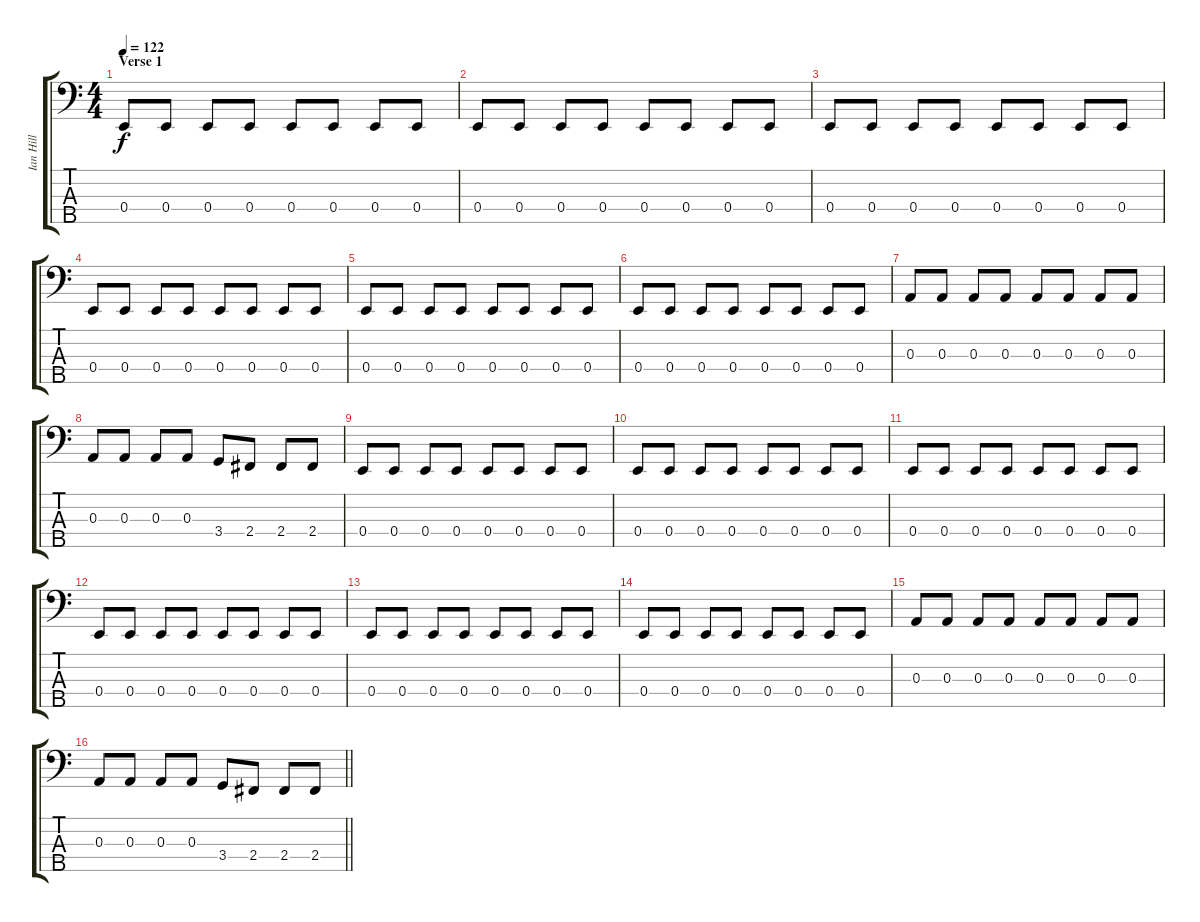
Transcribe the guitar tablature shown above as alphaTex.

\track ("Ian Hill" "Ian Hill") {instrument electricbassfinger}
\staff {score tabs}
\tuning (G2 D2 A1 E1 B0) {hide}
\ts (4 4)
\section ("" "Verse 1")
\tempo 122
\clef f4
\ks c
0.4.8{dy f} 0.4.8 0.4.8 0.4.8 0.4.8 0.4.8 0.4.8 0.4.8 |
0.4.8 0.4.8 0.4.8 0.4.8 0.4.8 0.4.8 0.4.8 0.4.8 |
0.4.8 0.4.8 0.4.8 0.4.8 0.4.8 0.4.8 0.4.8 0.4.8 |
0.4.8 0.4.8 0.4.8 0.4.8 0.4.8 0.4.8 0.4.8 0.4.8 |
0.4.8 0.4.8 0.4.8 0.4.8 0.4.8 0.4.8 0.4.8 0.4.8 |
0.4.8 0.4.8 0.4.8 0.4.8 0.4.8 0.4.8 0.4.8 0.4.8 |
0.3.8 0.3.8 0.3.8 0.3.8 0.3.8 0.3.8 0.3.8 0.3.8 |
0.3.8 0.3.8 0.3.8 0.3.8 3.4.8 2.4.8 2.4.8 2.4.8 |
0.4.8 0.4.8 0.4.8 0.4.8 0.4.8 0.4.8 0.4.8 0.4.8 |
0.4.8 0.4.8 0.4.8 0.4.8 0.4.8 0.4.8 0.4.8 0.4.8 |
0.4.8 0.4.8 0.4.8 0.4.8 0.4.8 0.4.8 0.4.8 0.4.8 |
0.4.8 0.4.8 0.4.8 0.4.8 0.4.8 0.4.8 0.4.8 0.4.8 |
0.4.8 0.4.8 0.4.8 0.4.8 0.4.8 0.4.8 0.4.8 0.4.8 |
0.4.8 0.4.8 0.4.8 0.4.8 0.4.8 0.4.8 0.4.8 0.4.8 |
0.3.8 0.3.8 0.3.8 0.3.8 0.3.8 0.3.8 0.3.8 0.3.8 |
\barLineRight lightlight
0.3.8 0.3.8 0.3.8 0.3.8 3.4.8 2.4.8 2.4.8 2.4.8
